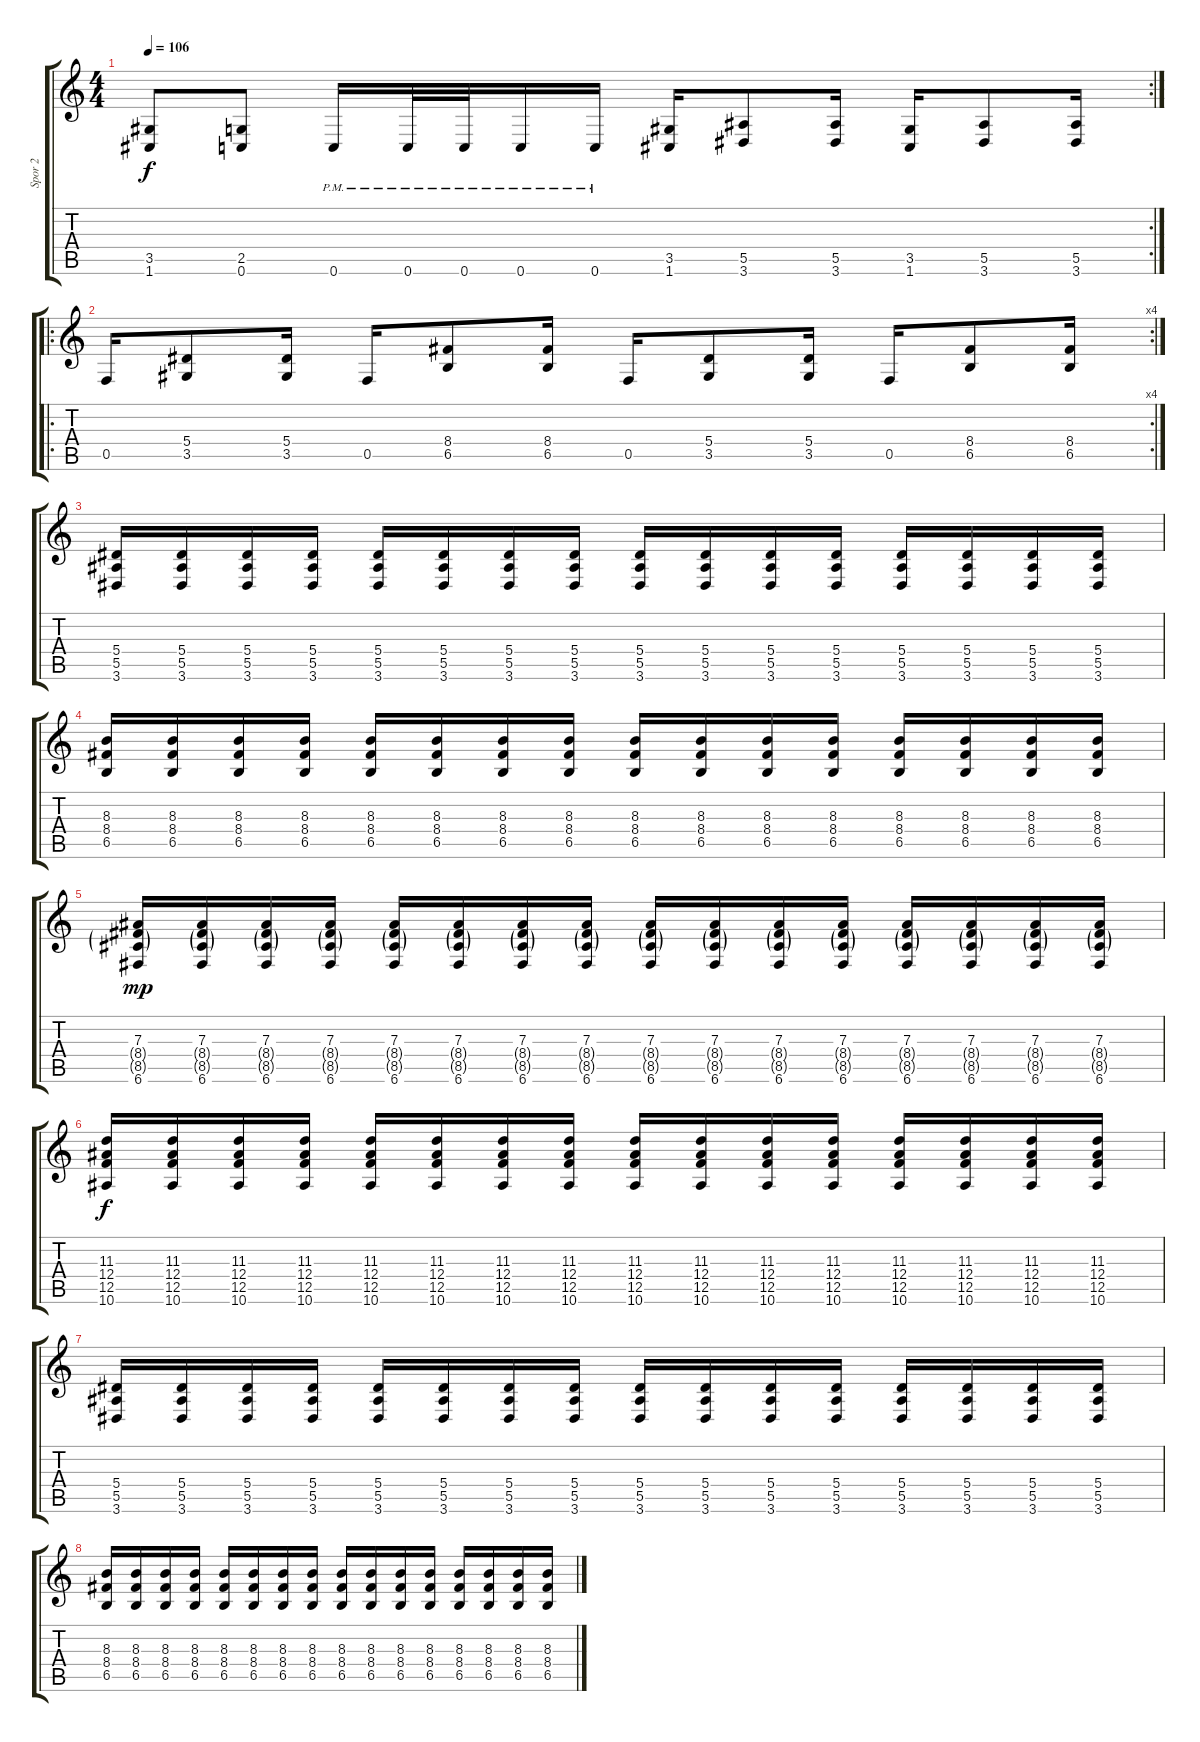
\track ("Spor 2" "Spor 2") {instrument distortionguitar}
\staff {score tabs}
\tuning (C4 G3 Eb3 Bb2 F2 C2) {hide}
\rc 2
\ts (4 4)
\tempo 106
\clef g2
\ks c
(3.5 1.6).8{dy f} (2.5 0.6).8 0.6{pm}.16 0.6{pm}.32 0.6{pm}.32 0.6{pm}.16 0.6{pm}.16 (3.5 1.6).16 (5.5 3.6).8 (5.5 3.6).16 (3.5 1.6).16 (5.5 3.6).8 (5.5 3.6).16 |
\ro
\rc 4
0.5.16 (5.4 3.5).8 (5.4 3.5).16 0.5.16 (8.4 6.5).8 (8.4 6.5).16 0.5.16 (5.4 3.5).8 (5.4 3.5).16 0.5.16 (8.4 6.5).8 (8.4 6.5).16 |
(5.4 5.5 3.6).16 (5.4 5.5 3.6).16 (5.4 5.5 3.6).16 (5.4 5.5 3.6).16 (5.4 5.5 3.6).16 (5.4 5.5 3.6).16 (5.4 5.5 3.6).16 (5.4 5.5 3.6).16 (5.4 5.5 3.6).16 (5.4 5.5 3.6).16 (5.4 5.5 3.6).16 (5.4 5.5 3.6).16 (5.4 5.5 3.6).16 (5.4 5.5 3.6).16 (5.4 5.5 3.6).16 (5.4 5.5 3.6).16 |
(8.3 8.4 6.5).16 (8.3 8.4 6.5).16 (8.3 8.4 6.5).16 (8.3 8.4 6.5).16 (8.3 8.4 6.5).16 (8.3 8.4 6.5).16 (8.3 8.4 6.5).16 (8.3 8.4 6.5).16 (8.3 8.4 6.5).16 (8.3 8.4 6.5).16 (8.3 8.4 6.5).16 (8.3 8.4 6.5).16 (8.3 8.4 6.5).16 (8.3 8.4 6.5).16 (8.3 8.4 6.5).16 (8.3 8.4 6.5).16 |
(7.3 8.4{g} 8.5{g} 6.6).16{dy mp} (7.3 8.4{g} 8.5{g} 6.6).16 (7.3 8.4{g} 8.5{g} 6.6).16 (7.3 8.4{g} 8.5{g} 6.6).16 (7.3 8.4{g} 8.5{g} 6.6).16 (7.3 8.4{g} 8.5{g} 6.6).16 (7.3 8.4{g} 8.5{g} 6.6).16 (7.3 8.4{g} 8.5{g} 6.6).16 (7.3 8.4{g} 8.5{g} 6.6).16 (7.3 8.4{g} 8.5{g} 6.6).16 (7.3 8.4{g} 8.5{g} 6.6).16 (7.3 8.4{g} 8.5{g} 6.6).16 (7.3 8.4{g} 8.5{g} 6.6).16 (7.3 8.4{g} 8.5{g} 6.6).16 (7.3 8.4{g} 8.5{g} 6.6).16 (7.3 8.4{g} 8.5{g} 6.6).16 |
(11.3 12.4 12.5 10.6).16{dy f} (11.3 12.4 12.5 10.6).16 (11.3 12.4 12.5 10.6).16 (11.3 12.4 12.5 10.6).16 (11.3 12.4 12.5 10.6).16 (11.3 12.4 12.5 10.6).16 (11.3 12.4 12.5 10.6).16 (11.3 12.4 12.5 10.6).16 (11.3 12.4 12.5 10.6).16 (11.3 12.4 12.5 10.6).16 (11.3 12.4 12.5 10.6).16 (11.3 12.4 12.5 10.6).16 (11.3 12.4 12.5 10.6).16 (11.3 12.4 12.5 10.6).16 (11.3 12.4 12.5 10.6).16 (11.3 12.4 12.5 10.6).16 |
(5.4 5.5 3.6).16 (5.4 5.5 3.6).16 (5.4 5.5 3.6).16 (5.4 5.5 3.6).16 (5.4 5.5 3.6).16 (5.4 5.5 3.6).16 (5.4 5.5 3.6).16 (5.4 5.5 3.6).16 (5.4 5.5 3.6).16 (5.4 5.5 3.6).16 (5.4 5.5 3.6).16 (5.4 5.5 3.6).16 (5.4 5.5 3.6).16 (5.4 5.5 3.6).16 (5.4 5.5 3.6).16 (5.4 5.5 3.6).16 |
(8.3 8.4 6.5).16 (8.3 8.4 6.5).16 (8.3 8.4 6.5).16 (8.3 8.4 6.5).16 (8.3 8.4 6.5).16 (8.3 8.4 6.5).16 (8.3 8.4 6.5).16 (8.3 8.4 6.5).16 (8.3 8.4 6.5).16 (8.3 8.4 6.5).16 (8.3 8.4 6.5).16 (8.3 8.4 6.5).16 (8.3 8.4 6.5).16 (8.3 8.4 6.5).16 (8.3 8.4 6.5).16 (8.3 8.4 6.5).16
